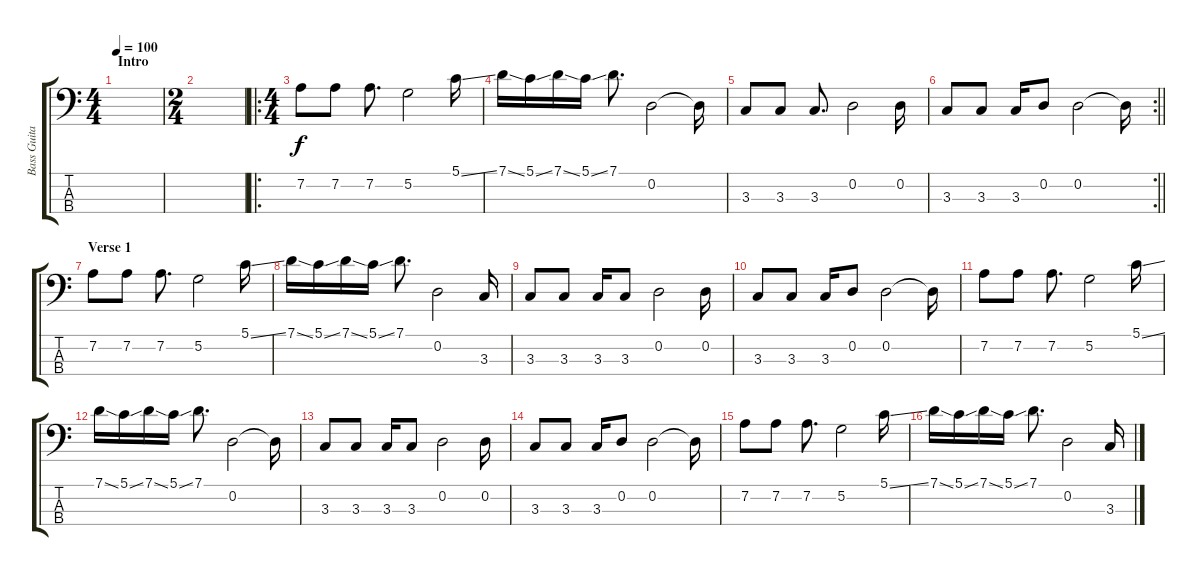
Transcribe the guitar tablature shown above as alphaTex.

\track ("Bass Guitar" "Bass Guita") {instrument electricbassfinger}
\staff {score tabs}
\tuning (G2 D2 A1 E1) {hide}
\ts (4 4)
\section ("" "Intro")
\tempo 100
\clef f4
\ks c
|
\ts (2 4)
|
\ro
\ts (4 4)
7.2.8 7.2.8 7.2.8{d} 5.2.2 5.1{ss}.16 |
7.1{ss}.16 5.1{ss}.16 7.1{ss}.16 5.1{ss}.16 7.1.8{d} 0.2.2 0.2{t}.16 |
3.3.8 3.3.8 3.3.8{d} 0.2.2 0.2.16 |
\rc 2
\barLineRight lightlight
3.3.8 3.3.8 3.3.16 0.2.8 0.2.2 0.2{t}.16 |
\section ("" "Verse 1")
7.2.8 7.2.8 7.2.8{d} 5.2.2 5.1{ss}.16 |
7.1{ss}.16 5.1{ss}.16 7.1{ss}.16 5.1{ss}.16 7.1.8{d} 0.2.2 3.3.16 |
3.3.8 3.3.8 3.3.16 3.3.8 0.2.2 0.2.16 |
3.3.8 3.3.8 3.3.16 0.2.8 0.2.2 0.2{t}.16 |
7.2.8 7.2.8 7.2.8{d} 5.2.2 5.1{ss}.16 |
7.1{ss}.16 5.1{ss}.16 7.1{ss}.16 5.1{ss}.16 7.1.8{d} 0.2.2 0.2{t}.16 |
3.3.8 3.3.8 3.3.16 3.3.8 0.2.2 0.2.16 |
3.3.8 3.3.8 3.3.16 0.2.8 0.2.2 0.2{t}.16 |
7.2.8 7.2.8 7.2.8{d} 5.2.2 5.1{ss}.16 |
7.1{ss}.16 5.1{ss}.16 7.1{ss}.16 5.1{ss}.16 7.1.8{d} 0.2.2 3.3.16
